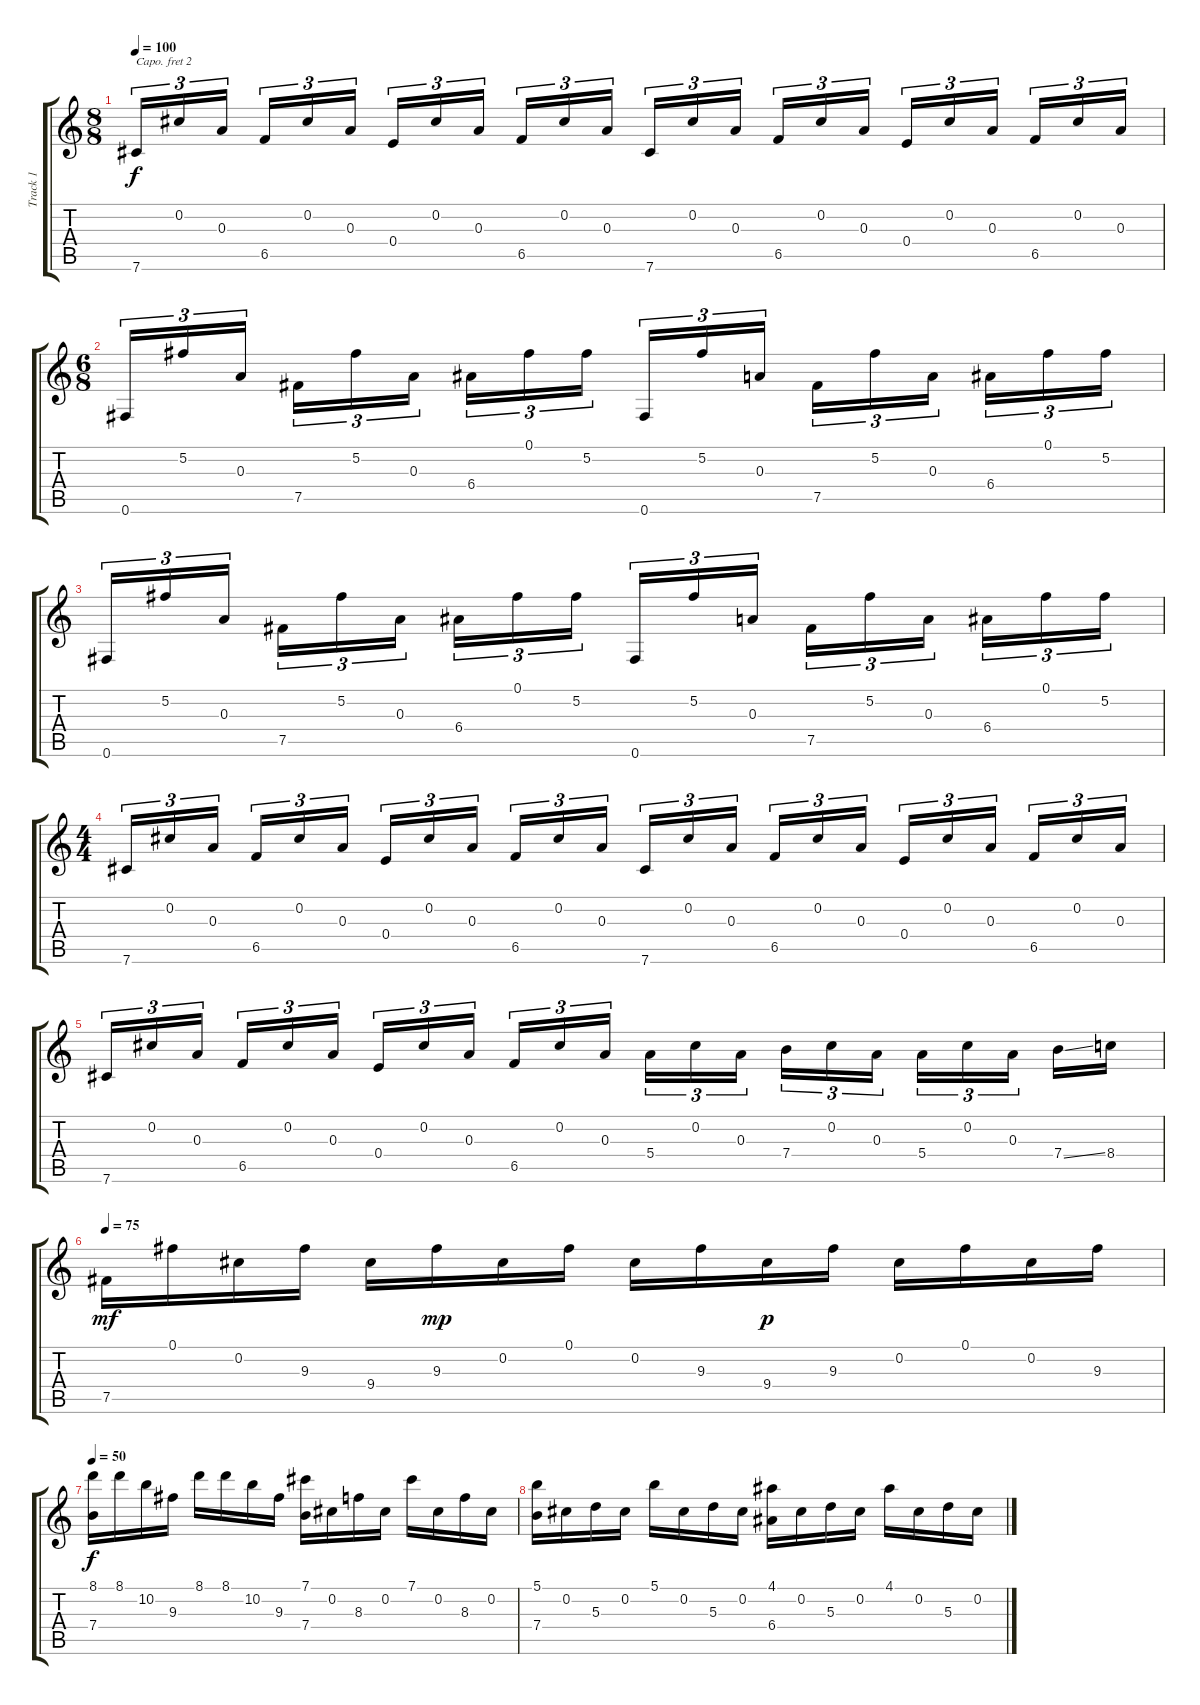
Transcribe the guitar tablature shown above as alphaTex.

\track ("Track 1" "Track 1") {instrument acousticguitarnylon}
\staff {score tabs}
\capo 2
\tuning (E4 B3 G3 D3 A2 E2) {hide}
\ts (8 8)
\tempo 100
\clef g2
\ks c
7.6.16{tu (3 2) dy f} 0.2.16{tu (3 2)} 0.3.16{tu (3 2)} 6.5.16{tu (3 2)} 0.2.16{tu (3 2)} 0.3.16{tu (3 2)} 0.4.16{tu (3 2)} 0.2.16{tu (3 2)} 0.3.16{tu (3 2)} 6.5.16{tu (3 2)} 0.2.16{tu (3 2)} 0.3.16{tu (3 2)} 7.6.16{tu (3 2)} 0.2.16{tu (3 2)} 0.3.16{tu (3 2)} 6.5.16{tu (3 2)} 0.2.16{tu (3 2)} 0.3.16{tu (3 2)} 0.4.16{tu (3 2)} 0.2.16{tu (3 2)} 0.3.16{tu (3 2)} 6.5.16{tu (3 2)} 0.2.16{tu (3 2)} 0.3.16{tu (3 2)} |
\ts (6 8)
0.6.16{tu (3 2)} 5.2.16{tu (3 2)} 0.3.16{tu (3 2)} 7.5.16{tu (3 2)} 5.2.16{tu (3 2)} 0.3.16{tu (3 2)} 6.4.16{tu (3 2)} 0.1.16{tu (3 2)} 5.2.16{tu (3 2)} 0.6.16{tu (3 2)} 5.2.16{tu (3 2)} 0.3.16{tu (3 2)} 7.5.16{tu (3 2)} 5.2.16{tu (3 2)} 0.3.16{tu (3 2)} 6.4.16{tu (3 2)} 0.1.16{tu (3 2)} 5.2.16{tu (3 2)} |
0.6.16{tu (3 2)} 5.2.16{tu (3 2)} 0.3.16{tu (3 2)} 7.5.16{tu (3 2)} 5.2.16{tu (3 2)} 0.3.16{tu (3 2)} 6.4.16{tu (3 2)} 0.1.16{tu (3 2)} 5.2.16{tu (3 2)} 0.6.16{tu (3 2)} 5.2.16{tu (3 2)} 0.3.16{tu (3 2)} 7.5.16{tu (3 2)} 5.2.16{tu (3 2)} 0.3.16{tu (3 2)} 6.4.16{tu (3 2)} 0.1.16{tu (3 2)} 5.2.16{tu (3 2)} |
\ts (4 4)
7.6.16{tu (3 2)} 0.2.16{tu (3 2)} 0.3.16{tu (3 2)} 6.5.16{tu (3 2)} 0.2.16{tu (3 2)} 0.3.16{tu (3 2)} 0.4.16{tu (3 2)} 0.2.16{tu (3 2)} 0.3.16{tu (3 2)} 6.5.16{tu (3 2)} 0.2.16{tu (3 2)} 0.3.16{tu (3 2)} 7.6.16{tu (3 2)} 0.2.16{tu (3 2)} 0.3.16{tu (3 2)} 6.5.16{tu (3 2)} 0.2.16{tu (3 2)} 0.3.16{tu (3 2)} 0.4.16{tu (3 2)} 0.2.16{tu (3 2)} 0.3.16{tu (3 2)} 6.5.16{tu (3 2)} 0.2.16{tu (3 2)} 0.3.16{tu (3 2)} |
7.6.16{tu (3 2)} 0.2.16{tu (3 2)} 0.3.16{tu (3 2)} 6.5.16{tu (3 2)} 0.2.16{tu (3 2)} 0.3.16{tu (3 2)} 0.4.16{tu (3 2)} 0.2.16{tu (3 2)} 0.3.16{tu (3 2)} 6.5.16{tu (3 2)} 0.2.16{tu (3 2)} 0.3.16{tu (3 2)} 5.4.16{tu (3 2)} 0.2.16{tu (3 2)} 0.3.16{tu (3 2)} 7.4.16{tu (3 2)} 0.2.16{tu (3 2)} 0.3.16{tu (3 2)} 5.4.16{tu (3 2)} 0.2.16{tu (3 2)} 0.3.16{tu (3 2)} 7.4{ss}.16 8.4.16 |
\tempo 75
7.5.16{dy mf} 0.1.16 0.2.16 9.3.16 9.4.16 9.3.16{dy mp} 0.2.16 0.1.16 0.2.16 9.3.16 9.4.16{dy p} 9.3.16 0.2.16 0.1.16 0.2.16 9.3.16 |
\tempo 50
(8.1 7.4).16{dy f} 8.1.16 10.2.16 9.3.16 8.1.16 8.1.16 10.2.16 9.3.16 (7.1 7.4).16 0.2.16 8.3.16 0.2.16 7.1.16 0.2.16 8.3.16 0.2.16 |
(5.1 7.4).16 0.2.16 5.3.16 0.2.16 5.1.16 0.2.16 5.3.16 0.2.16 (4.1 6.4).16 0.2.16 5.3.16 0.2.16 4.1.16 0.2.16 5.3.16 0.2.16
